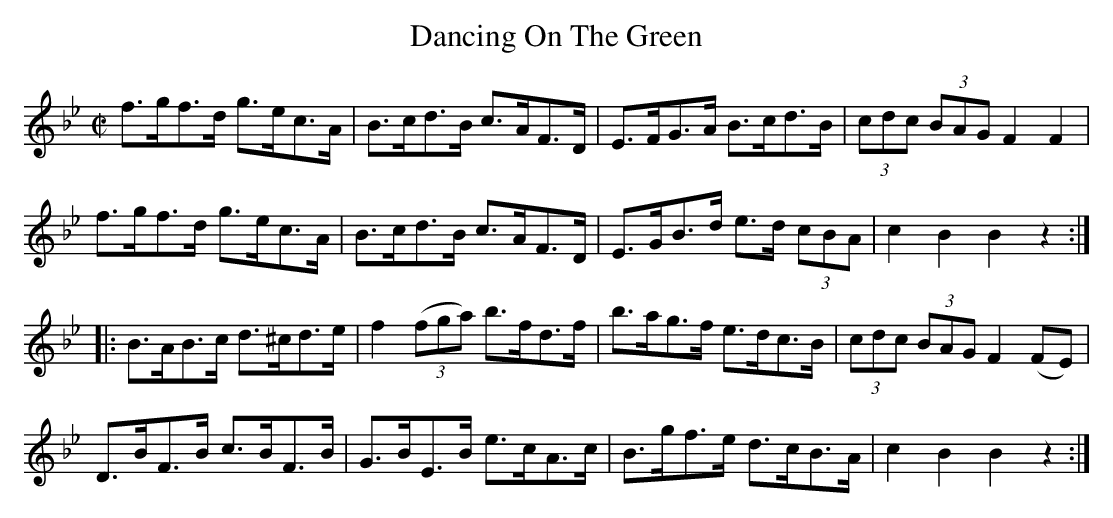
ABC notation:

X:1
T: Dancing On The Green
M: C|
L: 1/8
K: Bb
   f>gf>d g>ec>A  |   B>cd>B   c>AF>D | E>FG>A   B>cd>B  | (3cdc (3BAG F2 F2  |
   f>gf>d g>ec>A  |   B>cd>B   c>AF>D | E>GB>d e>d (3cBA |   c2    B2  B2 z2 :|
|: B>AB>c d>^cd>e | f2 ((3fga) b>fd>f | b>ag>f   e>dc>B  | (3cdc (3BAG F2 (FE)|
   D>BF>B c>BF>B  |   G>BE>B   e>cA>c | B>gf>e   d>cB>A  |   c2    B2  B2 z2 :|
